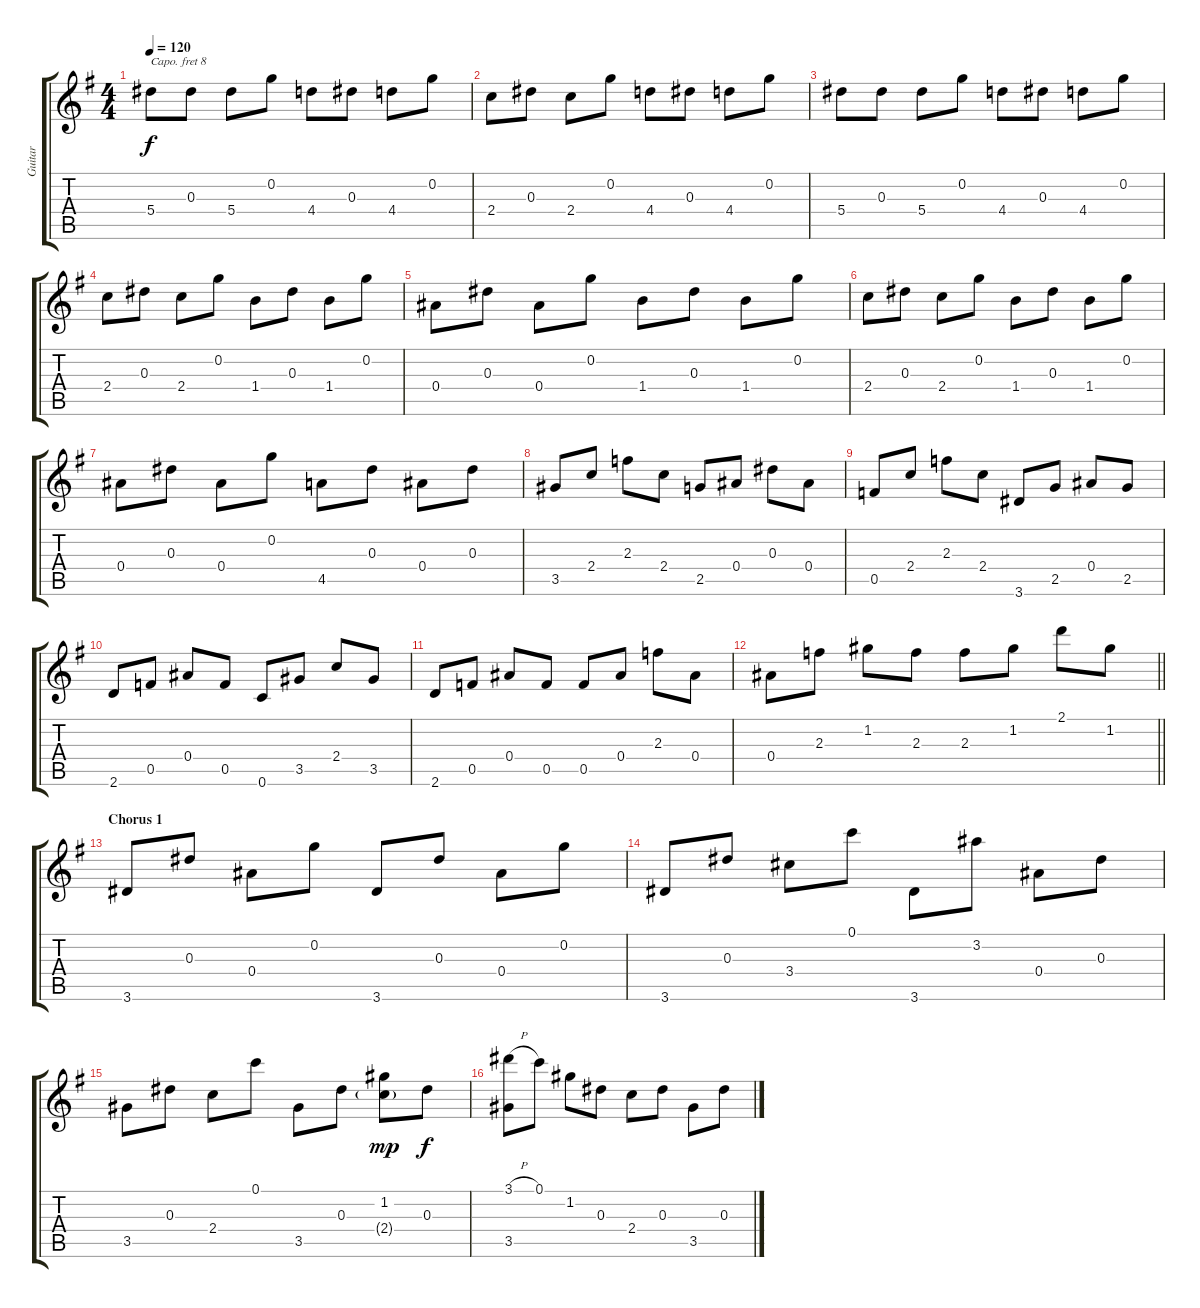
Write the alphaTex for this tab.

\track ("Guitar" "Guitar") {instrument acousticguitarnylon}
\staff {score tabs}
\capo 8
\tuning (E4 B3 G3 D3 A2 E2) {hide}
\ts (4 4)
\tempo 120
\clef g2
\ks g
5.4.8{dy f} 0.3.8 5.4.8 0.2.8 4.4.8 0.3.8 4.4.8 0.2.8 |
2.4.8 0.3.8 2.4.8 0.2.8 4.4.8 0.3.8 4.4.8 0.2.8 |
5.4.8 0.3.8 5.4.8 0.2.8 4.4.8 0.3.8 4.4.8 0.2.8 |
2.4.8 0.3.8 2.4.8 0.2.8 1.4.8 0.3.8 1.4.8 0.2.8 |
0.4.8 0.3.8 0.4.8 0.2.8 1.4.8 0.3.8 1.4.8 0.2.8 |
2.4.8 0.3.8 2.4.8 0.2.8 1.4.8 0.3.8 1.4.8 0.2.8 |
0.4.8 0.3.8 0.4.8 0.2.8 4.5.8 0.3.8 0.4.8 0.3.8 |
3.5.8 2.4.8 2.3.8 2.4.8 2.5.8 0.4.8 0.3.8 0.4.8 |
0.5.8 2.4.8 2.3.8 2.4.8 3.6.8 2.5.8 0.4.8 2.5.8 |
2.6.8 0.5.8 0.4.8 0.5.8 0.6.8 3.5.8 2.4.8 3.5.8 |
2.6.8 0.5.8 0.4.8 0.5.8 0.5.8 0.4.8 2.3.8 0.4.8 |
\barLineRight lightlight
0.4.8 2.3.8 1.2.8 2.3.8 2.3.8 1.2.8 2.1.8 1.2.8 |
\section ("" "Chorus 1")
3.6.8 0.3.8 0.4.8 0.2.8 3.6.8 0.3.8 0.4.8 0.2.8 |
3.6.8 0.3.8 3.4.8 0.1.8 3.6.8 3.2.8 0.4.8 0.3.8 |
3.5.8 0.3.8 2.4.8 0.1.8 3.5.8 0.3.8 (1.2 2.4{g}).8{dy mp} 0.3.8{dy f} |
(3.1{h} 3.5).8 0.1.8 1.2.8 0.3.8 2.4.8 0.3.8 3.5.8 0.3.8
